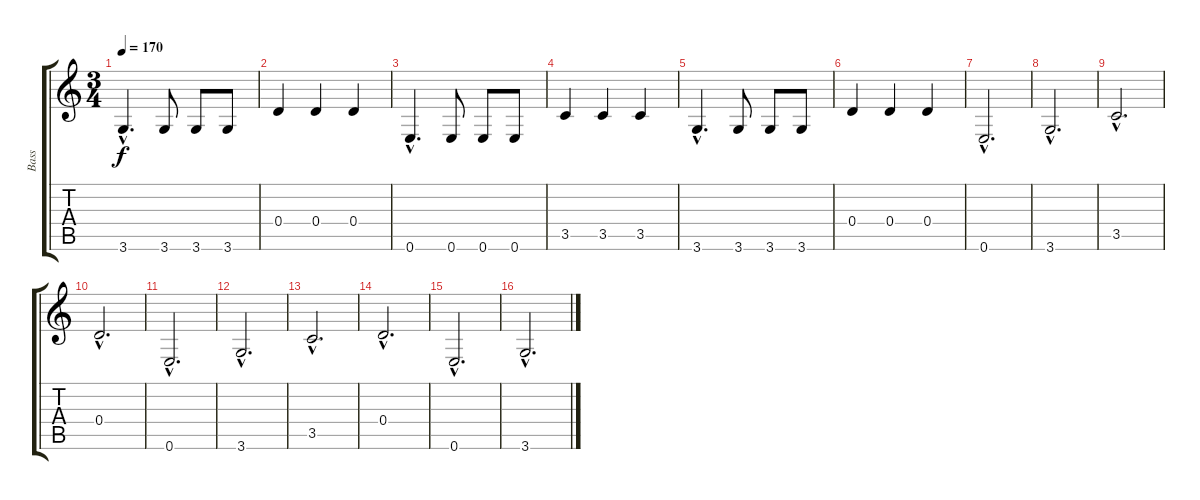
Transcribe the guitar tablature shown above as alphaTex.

\track ("Bass" "Bass") {instrument electricbassfinger}
\staff {score tabs}
\tuning (E4 B3 G3 D3 A2 E2) {hide}
\ts (3 4)
\tempo 170
\clef g2
\ks c
3.6{hac}.4{d dy f} 3.6.8 3.6.8 3.6.8 |
0.4.4 0.4.4 0.4.4 |
0.6{hac}.4{d} 0.6.8 0.6.8 0.6.8 |
3.5.4 3.5.4 3.5.4 |
3.6{hac}.4{d} 3.6.8 3.6.8 3.6.8 |
0.4.4 0.4.4 0.4.4 |
0.6{hac}.2{d} |
3.6{hac}.2{d} |
3.5{hac}.2{d} |
0.4{hac}.2{d} |
0.6{hac}.2{d} |
3.6{hac}.2{d} |
3.5{hac}.2{d} |
0.4{hac}.2{d} |
0.6{hac}.2{d} |
3.6{hac}.2{d}
